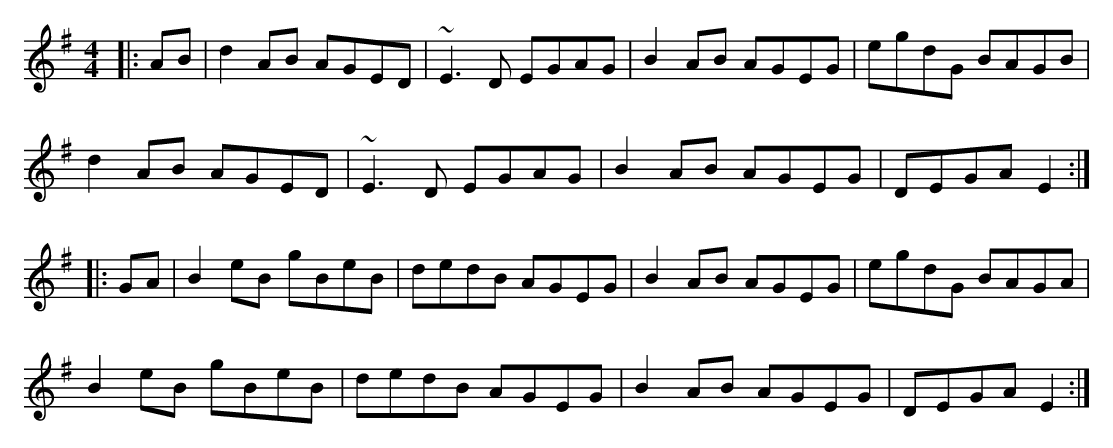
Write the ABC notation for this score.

X:1
M:4/4
K:G
|:AB|d2AB AGED|~E3D EGAG|B2AB AGEG|egdG BAGB|
d2AB AGED|~E3D EGAG|B2AB AGEG|DEGA E2:|
|:GA|B2eB gBeB|dedB AGEG|B2AB AGEG|egdG BAGA|
B2eB gBeB|dedB AGEG|B2AB AGEG|DEGA E2:|
